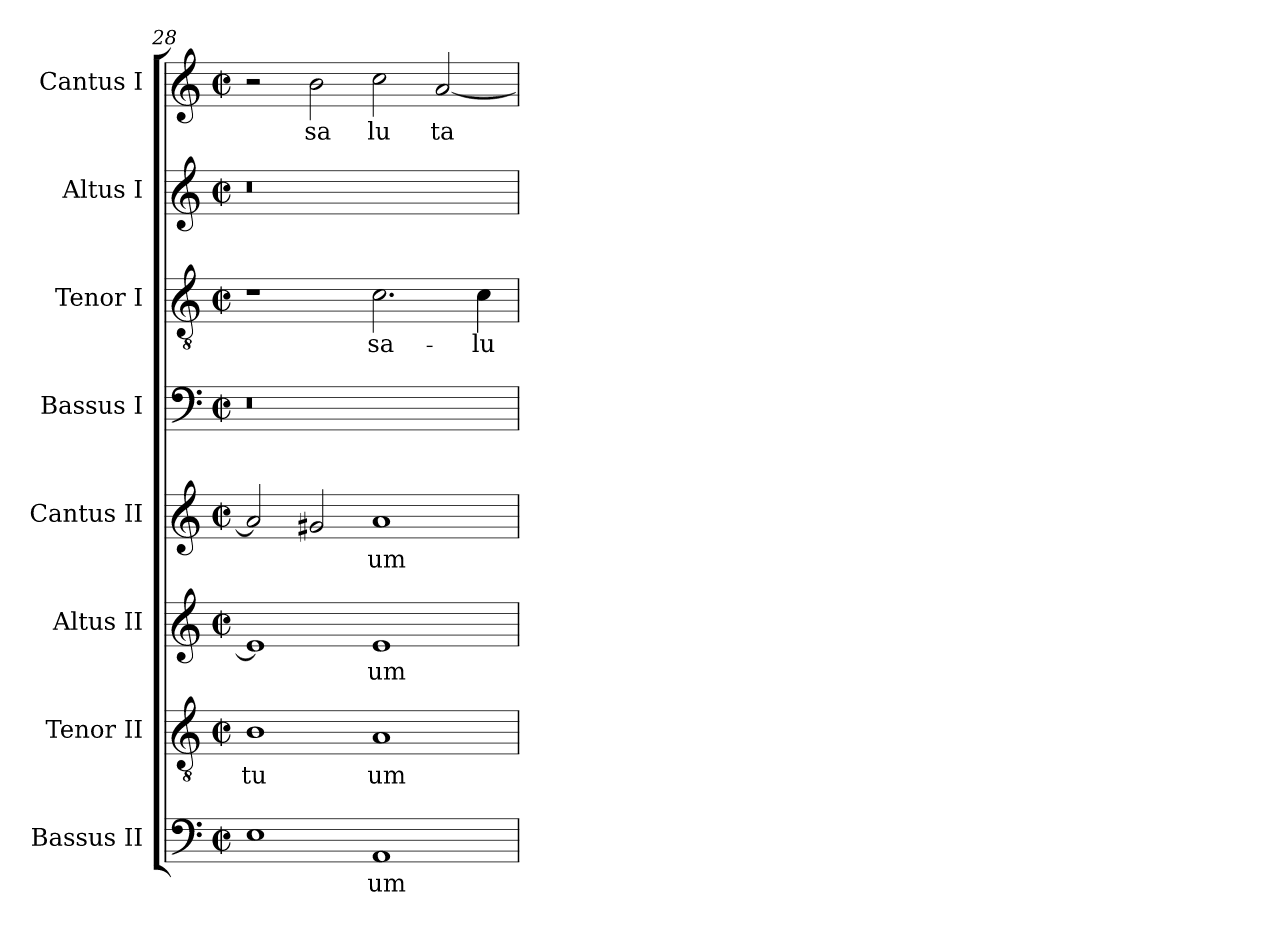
**kern	**text	**kern	**text	**kern	**text	**kern	**text	**kern	**kern	**text	**kern	**kern	**text
*part8	*part8	*part7	*part7	*part6	*part6	*part5	*part5	*part4	*part3	*part3	*part2	*part1	*part1
*staff8	*staff8	*staff7	*staff7	*staff6	*staff6	*staff5	*staff5	*staff4	*staff3	*staff3	*staff2	*staff1	*staff1
*I"Bassus II	*	*I"Tenor II	*	*I"Altus II	*	*I"Cantus II	*	*I"Bassus I	*I"Tenor I	*	*I"Altus I	*I"Cantus I	*
*clefF4	*	*clefGv2	*	*clefG2	*	*clefG2	*	*clefF4	*clefGv2	*	*clefG2	*clefG2	*
*M2/2	*	*M2/2	*	*M2/2	*	*M2/2	*	*M2/2	*M2/2	*	*M2/2	*M2/2	*
*met(c|)	*	*met(c|)	*	*met(c|)	*	*met(c|)	*	*met(c|)	*met(c|)	*	*met(c|)	*met(c|)	*
=28	=28	=28	=28	=28	=28	=28	=28	=28	=28	=28	=28	=28	=28
!	!	!	!LO:LY:b:cj	!	!	!	!	!	!	!	!	!	!
1E	.	1B	tu	1e]	.	2a/]	.	0r	1r	.	0r	2r	.
!	!	!	!	!	!	!	!	!	!	!	!	!	!LO:LY:b:cj
.	.	.	.	.	.	2g#/	.	.	.	.	.	2b\	sa
!	!LO:LY:b:cj	!	!LO:LY:b:cj	!	!LO:LY:b:cj	!	!LO:LY:b:cj	!	!	!LO:LY:b:cj	!	!	!LO:LY:b:cj
1AA	um	1A	um	1e	um	1a	um	.	2.c\	sa-	.	2cc\	lu
!	!	!	!	!	!	!	!	!	!	!	!	!	!LO:LY:b:cj
.	.	.	.	.	.	.	.	.	.	.	.	[<2a/	ta
!	!	!	!	!	!	!	!	!	!	!LO:LY:b:cj	!	!	!
.	.	.	.	.	.	.	.	.	4c\	-lu-	.	.	.
=	=	=	=	=	=	=	=	=	=	=	=	=	=
*-	*-	*-	*-	*-	*-	*-	*-	*-	*-	*-	*-	*-	*-
